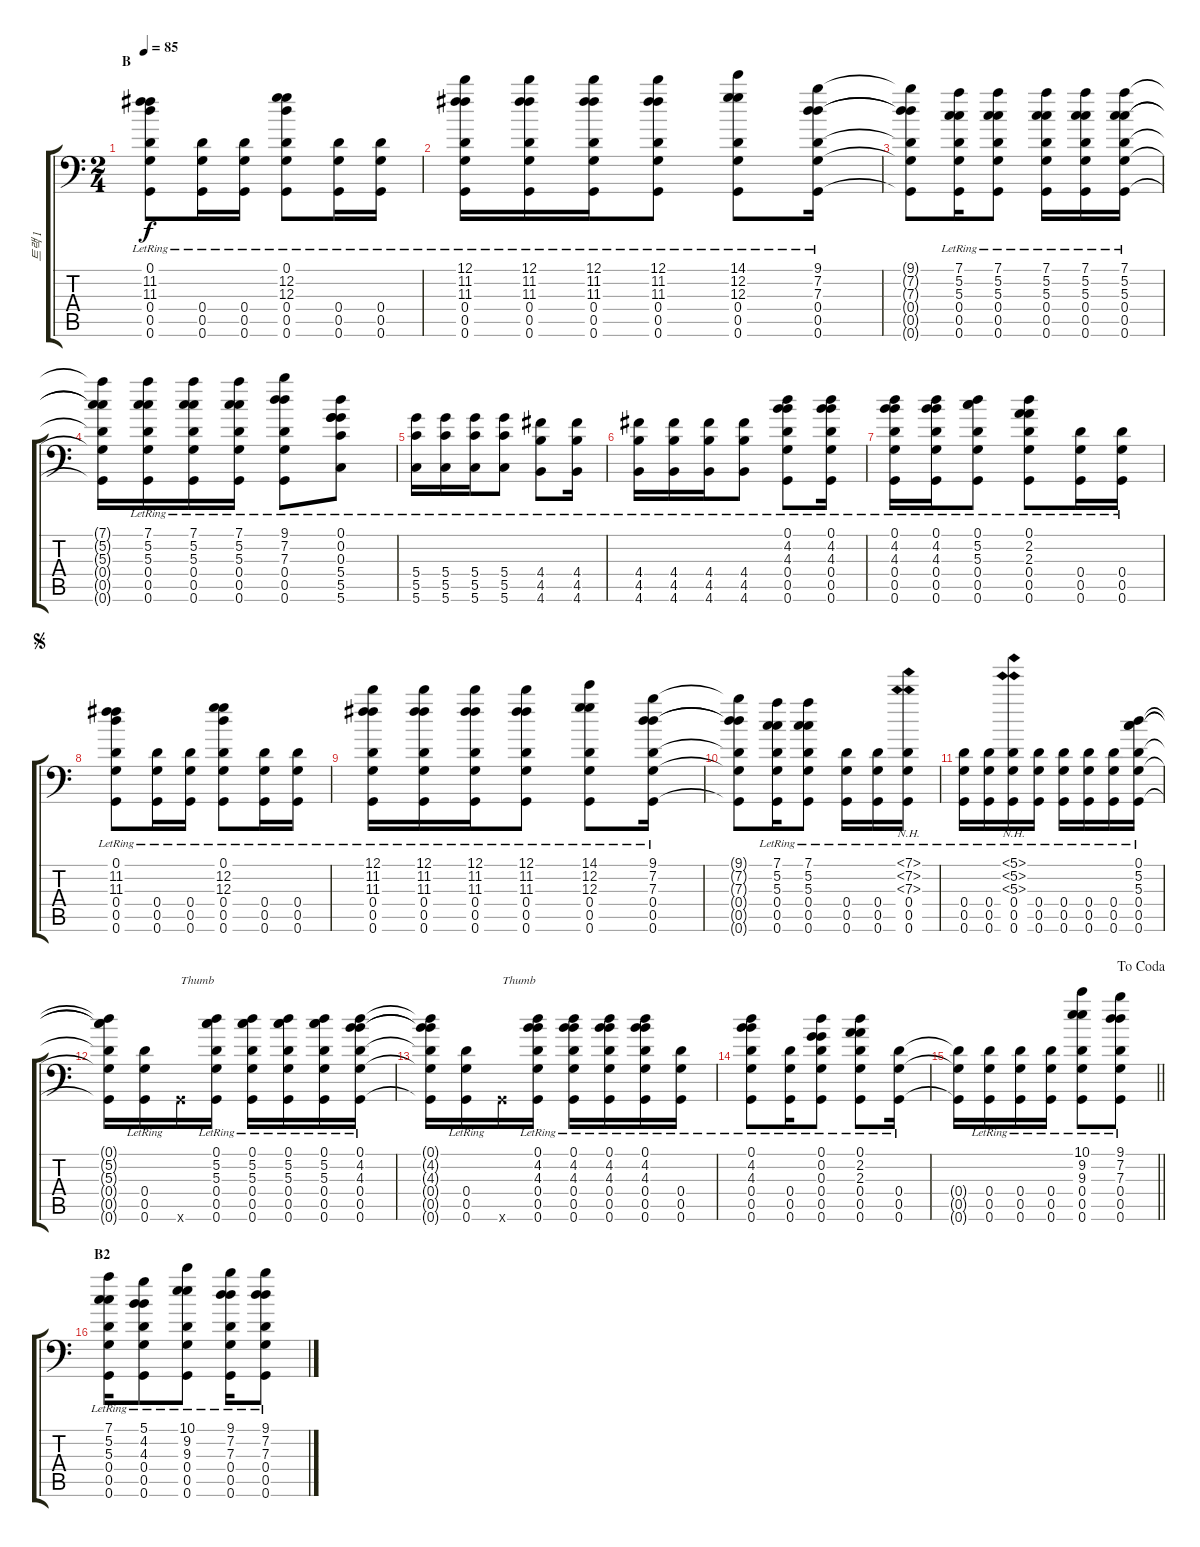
\track ("트랙 1" "트랙 1") {instrument acousticguitarsteel}
\staff {score tabs}
\tuning (D4 G3 G3 D3 G2 G1) {hide}
\ts (2 4)
\section ("" "B")
\tempo 85
\clef f4
\ks c
(0.1{lr} 11.2{lr} 11.3{lr} 0.4{lr} 0.5{lr} 0.6{lr}).8{dy f} (0.4{lr} 0.5{lr} 0.6{lr}).16 (0.4{lr} 0.5{lr} 0.6{lr}).16 (0.1{lr} 12.2{lr} 12.3{lr} 0.4{lr} 0.5{lr} 0.6{lr}).8 (0.4{lr} 0.5{lr} 0.6{lr}).16 (0.4{lr} 0.5{lr} 0.6{lr}).16 |
(12.1{lr} 11.2{lr} 11.3{lr} 0.4{lr} 0.5{lr} 0.6{lr}).16 (12.1{lr} 11.2{lr} 11.3{lr} 0.4{lr} 0.5{lr} 0.6{lr}).16 (12.1{lr} 11.2{lr} 11.3{lr} 0.4{lr} 0.5{lr} 0.6{lr}).16 (12.1{lr} 11.2{lr} 11.3{lr} 0.4{lr} 0.5{lr} 0.6{lr}).8 (14.1{lr} 12.2{lr} 12.3{lr} 0.4{lr} 0.5{lr} 0.6{lr}).8 (9.1{lr} 7.2{lr} 7.3{lr} 0.4{lr} 0.5{lr} 0.6{lr}).16 |
(9.1{t} 7.2{t} 7.3{t} 0.4{t} 0.5{t} 0.6{t}).8 (7.1{lr} 5.2{lr} 5.3{lr} 0.4{lr} 0.5{lr} 0.6{lr}).16 (7.1{lr} 5.2{lr} 5.3{lr} 0.4{lr} 0.5{lr} 0.6{lr}).8 (7.1{lr} 5.2{lr} 5.3{lr} 0.4{lr} 0.5{lr} 0.6{lr}).16 (7.1{lr} 5.2{lr} 5.3{lr} 0.4{lr} 0.5{lr} 0.6{lr}).16 (7.1{lr} 5.2{lr} 5.3{lr} 0.4{lr} 0.5{lr} 0.6{lr}).16 |
(7.1{t} 5.2{t} 5.3{t} 0.4{t} 0.5{t} 0.6{t}).16 (7.1{lr} 5.2{lr} 5.3{lr} 0.4{lr} 0.5{lr} 0.6{lr}).16 (7.1{lr} 5.2{lr} 5.3{lr} 0.4{lr} 0.5{lr} 0.6{lr}).16 (7.1{lr} 5.2{lr} 5.3{lr} 0.4{lr} 0.5{lr} 0.6{lr}).16 (9.1{lr} 7.2{lr} 7.3{lr} 0.4{lr} 0.5{lr} 0.6{lr}).8 (0.1{lr} 0.2{lr} 0.3{lr} 5.4{lr} 5.5{lr} 5.6{lr}).8 |
(5.4{lr} 5.5{lr} 5.6{lr}).16 (5.4{lr} 5.5{lr} 5.6{lr}).16 (5.4{lr} 5.5{lr} 5.6{lr}).16 (5.4{lr} 5.5{lr} 5.6{lr}).8 (4.4{lr} 4.5{lr} 4.6{lr}).8 (4.4{lr} 4.5{lr} 4.6{lr}).16 |
(4.4{lr} 4.5{lr} 4.6{lr}).16 (4.4{lr} 4.5{lr} 4.6{lr}).16 (4.4{lr} 4.5{lr} 4.6{lr}).16 (4.4{lr} 4.5{lr} 4.6{lr}).8 (0.1{lr} 4.2{lr} 4.3{lr} 0.4{lr} 0.5{lr} 0.6{lr}).8 (0.1{lr} 4.2{lr} 4.3{lr} 0.4{lr} 0.5{lr} 0.6{lr}).16 |
(0.1{lr} 4.2{lr} 4.3{lr} 0.4{lr} 0.5{lr} 0.6{lr}).16 (0.1{lr} 4.2{lr} 4.3{lr} 0.4{lr} 0.5{lr} 0.6{lr}).16 (0.1{lr} 5.2{lr} 5.3{lr} 0.4{lr} 0.5{lr} 0.6{lr}).8 (0.1{lr} 2.2{lr} 2.3{lr} 0.4{lr} 0.5{lr} 0.6{lr}).8 (0.4{lr} 0.5{lr} 0.6{lr}).16 (0.4{lr} 0.5{lr} 0.6{lr}).16 |
\jump segno
(0.1{lr} 11.2{lr} 11.3{lr} 0.4{lr} 0.5{lr} 0.6{lr}).8 (0.4{lr} 0.5{lr} 0.6{lr}).16 (0.4{lr} 0.5{lr} 0.6{lr}).16 (0.1{lr} 12.2{lr} 12.3{lr} 0.4{lr} 0.5{lr} 0.6{lr}).8 (0.4{lr} 0.5{lr} 0.6{lr}).16 (0.4{lr} 0.5{lr} 0.6{lr}).16 |
(12.1{lr} 11.2{lr} 11.3{lr} 0.4{lr} 0.5{lr} 0.6{lr}).16 (12.1{lr} 11.2{lr} 11.3{lr} 0.4{lr} 0.5{lr} 0.6{lr}).16 (12.1{lr} 11.2{lr} 11.3{lr} 0.4{lr} 0.5{lr} 0.6{lr}).16 (12.1{lr} 11.2{lr} 11.3{lr} 0.4{lr} 0.5{lr} 0.6{lr}).8 (14.1{lr} 12.2{lr} 12.3{lr} 0.4{lr} 0.5{lr} 0.6{lr}).8 (9.1{lr} 7.2{lr} 7.3{lr} 0.4{lr} 0.5{lr} 0.6{lr}).16 |
(9.1{t} 7.2{t} 7.3{t} 0.4{t} 0.5{t} 0.6{t}).8 (7.1{lr} 5.2{lr} 5.3{lr} 0.4{lr} 0.5{lr} 0.6{lr}).16 (7.1{lr} 5.2{lr} 5.3{lr} 0.4{lr} 0.5{lr} 0.6{lr}).8 (0.4{lr} 0.5{lr} 0.6{lr}).16 (0.4{lr} 0.5{lr} 0.6{lr}).16 (7.1{nh lr} 7.2{nh lr} 7.3{nh lr} 0.4{lr} 0.5{lr} 0.6{lr}).16 |
(0.4{lr} 0.5{lr} 0.6{lr}).16 (0.4{lr} 0.5{lr} 0.6{lr}).16 (5.1{nh lr} 5.2{nh lr} 5.3{nh lr} 0.4{lr} 0.5{lr} 0.6{lr}).16 (0.4{lr} 0.5{lr} 0.6{lr}).16 (0.4{lr} 0.5{lr} 0.6{lr}).16 (0.4{lr} 0.5{lr} 0.6{lr}).16 (0.4{lr} 0.5{lr} 0.6{lr}).16 (0.1{lr} 5.2{lr} 5.3{lr} 0.4{lr} 0.5{lr} 0.6{lr}).16 |
(0.1{t} 5.2{t} 5.3{t} 0.4{t} 0.5{t} 0.6{t}).16 (0.4{lr} 0.5{lr} 0.6{lr}).16 0.6{x}.16{txt "Thumb"} (0.1{lr} 5.2{lr} 5.3{lr} 0.4{lr} 0.5{lr} 0.6{lr}).16 (0.1{lr} 5.2{lr} 5.3{lr} 0.4{lr} 0.5{lr} 0.6{lr}).16 (0.1{lr} 5.2{lr} 5.3{lr} 0.4{lr} 0.5{lr} 0.6{lr}).16 (0.1{lr} 5.2{lr} 5.3{lr} 0.4{lr} 0.5{lr} 0.6{lr}).16 (0.1{lr} 4.2{lr} 4.3{lr} 0.4{lr} 0.5{lr} 0.6{lr}).16 |
(0.1{t} 4.2{t} 4.3{t} 0.4{t} 0.5{t} 0.6{t}).16 (0.4{lr} 0.5{lr} 0.6{lr}).16 0.6{x}.16{txt "Thumb"} (0.1{lr} 4.2{lr} 4.3{lr} 0.4{lr} 0.5{lr} 0.6{lr}).16 (0.1{lr} 4.2{lr} 4.3{lr} 0.4{lr} 0.5{lr} 0.6{lr}).16 (0.1{lr} 4.2{lr} 4.3{lr} 0.4{lr} 0.5{lr} 0.6{lr}).16 (0.1{lr} 4.2{lr} 4.3{lr} 0.4{lr} 0.5{lr} 0.6{lr}).16 (0.4{lr} 0.5{lr} 0.6{lr}).16 |
(0.1{lr} 4.2{lr} 4.3{lr} 0.4{lr} 0.5{lr} 0.6{lr}).8 (0.4{lr} 0.5{lr} 0.6{lr}).16 (0.1{lr} 0.2{lr} 0.3{lr} 0.4{lr} 0.5{lr} 0.6{lr}).8 (0.1{lr} 2.2{lr} 2.3{lr} 0.4{lr} 0.5{lr} 0.6{lr}).8 (0.4{lr} 0.5{lr} 0.6{lr}).16 |
\jump dacoda
\barLineRight lightlight
(0.4{t} 0.5{t} 0.6{t}).16 (0.4{lr} 0.5{lr} 0.6{lr}).16 (0.4{lr} 0.5{lr} 0.6{lr}).16 (0.4{lr} 0.5{lr} 0.6{lr}).16 (10.1{lr} 9.2{lr} 9.3{lr} 0.4{lr} 0.5{lr} 0.6{lr}).8 (9.1{lr} 7.2{lr} 7.3{lr} 0.4{lr} 0.5{lr} 0.6{lr}).8 |
\section ("" "B2")
(7.1{lr} 5.2{lr} 5.3{lr} 0.4{lr} 0.5{lr} 0.6{lr}).16 (5.1{lr} 4.2{lr} 4.3{lr} 0.4{lr} 0.5{lr} 0.6{lr}).8 (10.1{lr} 9.2{lr} 9.3{lr} 0.4{lr} 0.5{lr} 0.6{lr}).8 (9.1{lr} 7.2{lr} 7.3{lr} 0.4{lr} 0.5{lr} 0.6{lr}).16 (9.1{lr} 7.2{lr} 7.3{lr} 0.4{lr} 0.5{lr} 0.6{lr}).8
